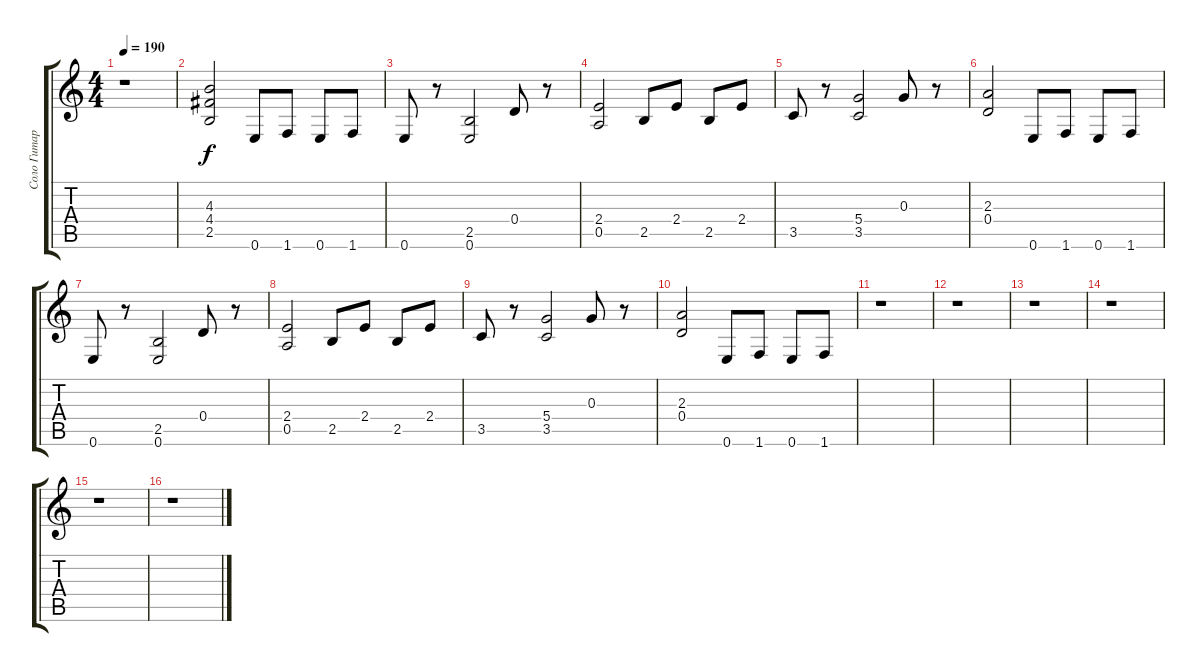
\track ("Соло Гитара" "Соло Гитар") {instrument distortionguitar}
\staff {score tabs}
\tuning (E4 B3 G3 D3 A2 E2) {hide}
\ts (4 4)
\tempo 190
\clef g2
\ks c
r.1{dy f} |
(4.3 4.4 2.5).2 0.6.8 1.6.8 0.6.8 1.6.8 |
0.6.8 r.8 (2.5 0.6).2 0.4.8 r.8 |
(2.4 0.5).2 2.5.8 2.4.8 2.5.8 2.4.8 |
3.5.8 r.8 (5.4 3.5).2 0.3.8 r.8 |
(2.3 0.4).2 0.6.8 1.6.8 0.6.8 1.6.8 |
0.6.8 r.8 (2.5 0.6).2 0.4.8 r.8 |
(2.4 0.5).2 2.5.8 2.4.8 2.5.8 2.4.8 |
3.5.8 r.8 (5.4 3.5).2 0.3.8 r.8 |
(2.3 0.4).2 0.6.8 1.6.8 0.6.8 1.6.8 |
r.1 |
r.1 |
r.1 |
r.1 |
r.1 |
r.1
